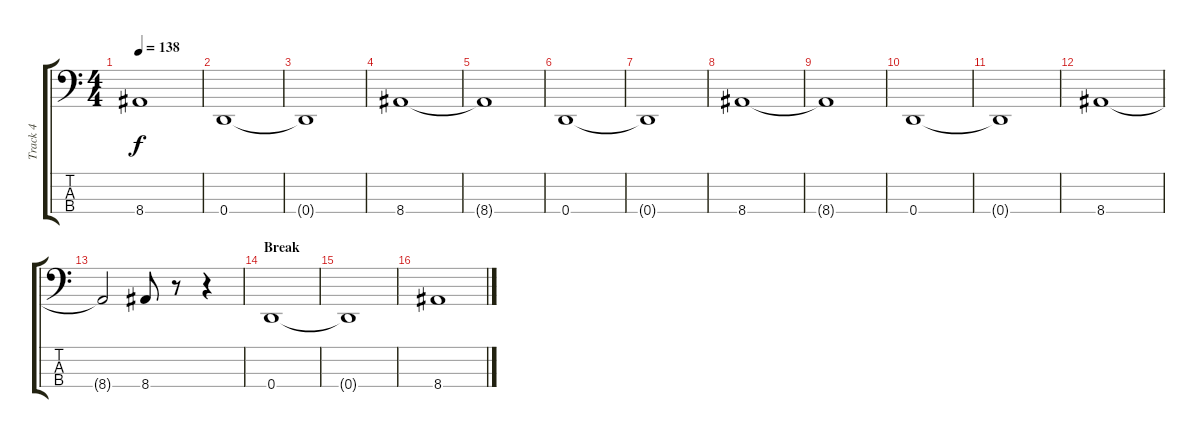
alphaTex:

\track ("Track 4" "Track 4") {instrument electricbassfinger}
\staff {score tabs}
\tuning (G2 D2 A1 D1) {hide}
\ts (4 4)
\tempo 138
\clef f4
\ks c
8.4{t}.1{dy f} |
0.4.1 |
0.4{t}.1 |
8.4.1 |
8.4{t}.1 |
0.4.1 |
0.4{t}.1 |
8.4.1 |
8.4{t}.1 |
0.4.1 |
0.4{t}.1 |
8.4.1 |
8.4{t}.2 8.4.8 r.8 r.4 |
\section ("" "Break")
0.4.1 |
0.4{t}.1 |
8.4.1
